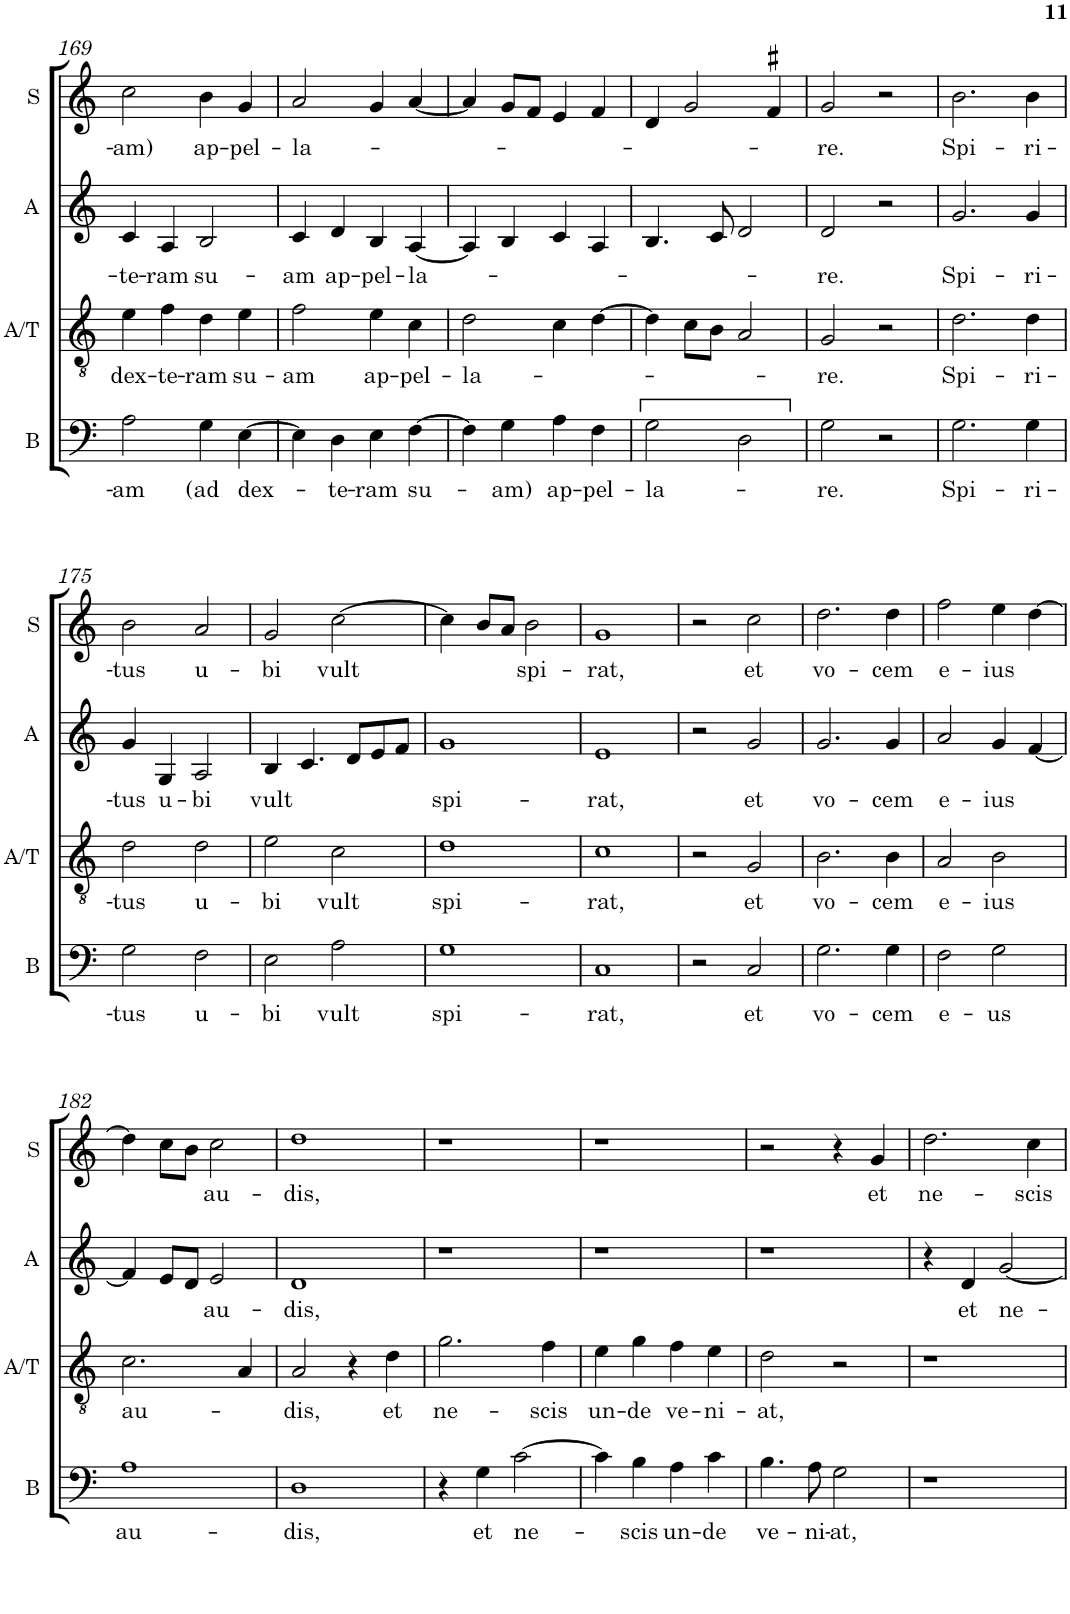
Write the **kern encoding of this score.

**kern	**text	**kern	**text	**kern	**text	**kern	**text
*part4	*part4	*part3	*part3	*part2	*part2	*part1	*part1
*staff4	*staff4	*staff3	*staff3	*staff2	*staff2	*staff1	*staff1
*I"B	*	*I"A/T	*	*I"A	*	*I"S	*
*I'B	*	*I'A/T	*	*I'A	*	*I'S	*
!!LO:PB:g=z
*clefF4	*	*clefGv2	*	*clefG2	*	*clefG2	*
*	*	*	*	*Trd4c7	*	*	*
*k[]	*	*k[]	*	*k[]	*	*k[]	*
*M2/2	*	*M2/2	*	*M2/2	*	*M2/2	*
*met(c|)	*	*met(c|)	*	*met(c|)	*	*met(c|)	*
=169	=169	=169	=169	=169	=169	=169	=169
!	!LO:LY:b	!	!LO:LY:b	!	!LO:LY:b	!	!LO:LY:b
2A\	-am	4e\	dex-	4c/	-te-	2cc\	-am)
!	!	!	!LO:LY:b	!	!LO:LY:b	!	!
.	.	4f\	-te-	4A/	-ram	.	.
!	!LO:LY:b	!	!LO:LY:b	!	!LO:LY:b	!	!LO:LY:b
4G\	(ad	4d\	-ram	2B/	su-	4b\	ap-
!	!LO:LY:b	!	!LO:LY:b	!	!	!	!LO:LY:b
[4E\	dex-	4e\	su-	.	.	4g/	-pel-
=170	=170	=170	=170	=170	=170	=170	=170
!	!	!	!LO:LY:b	!	!LO:LY:b	!	!LO:LY:b
4E\]	.	2f\	-am	4c/	-am	2a/	-la-
!	!LO:LY:b	!	!	!	!LO:LY:b	!	!
4D\	-te-	.	.	4d/	ap-	.	.
!	!LO:LY:b	!	!LO:LY:b	!	!LO:LY:b	!	!
4E\	-ram	4e\	ap-	4B/	-pel-	4g/	.
!	!LO:LY:b	!	!LO:LY:b	!	!LO:LY:b	!	!
[4F\	su-	4c\	-pel-	[4A/	-la-	[4a/	.
=171	=171	=171	=171	=171	=171	=171	=171
!	!	!	!LO:LY:b	!	!	!	!
4F\]	.	2d\	-la-	4A/]	.	4a/]	.
!	!LO:LY:b	!	!	!	!	!	!
4G\	-am)	.	.	4B/	.	8g/L	.
.	.	.	.	.	.	8f/J	.
!	!LO:LY:b	!	!	!	!	!	!
4A\	ap-	4c\	.	4c/	.	4e/	.
!	!LO:LY:b	!	!	!	!	!	!
4F\	-pel-	[4d\	.	4A/	.	4f/	.
=172	=172	=172	=172	=172	=172	=172	=172
!	!LO:LY:b	!	!	!	!	!	!
2G\	-la-	4d\]	.	4.B/	.	4d/	.
.	.	8c\L	.	.	.	2g/	.
.	.	8B\J	.	8c/	.	.	.
2D\	.	2A/	.	2d/	.	.	.
.	.	.	.	.	.	4f#X/	.
=173	=173	=173	=173	=173	=173	=173	=173
!	!LO:LY:b	!	!LO:LY:b	!	!LO:LY:b	!	!LO:LY:b
2G\	-re.	2G/	-re.	2d/	-re.	2g/	-re.
2r	.	2r	.	2r	.	2r	.
=174	=174	=174	=174	=174	=174	=174	=174
!	!LO:LY:b	!	!LO:LY:b	!	!LO:LY:b	!	!LO:LY:b
2.G\	Spi-	2.d\	Spi-	2.g/	Spi-	2.b\	Spi-
!	!LO:LY:b	!	!LO:LY:b	!	!LO:LY:b	!	!LO:LY:b
4G\	-ri-	4d\	-ri-	4g/	-ri-	4b\	-ri-
!!LO:LB:g=z
=175	=175	=175	=175	=175	=175	=175	=175
!	!LO:LY:b	!	!LO:LY:b	!	!LO:LY:b	!	!LO:LY:b
2G\	-tus	2d\	-tus	4g/	-tus	2b\	-tus
!	!	!	!	!	!LO:LY:b	!	!
.	.	.	.	4G/	u-	.	.
!	!LO:LY:b	!	!LO:LY:b	!	!LO:LY:b	!	!LO:LY:b
2F\	u-	2d\	u-	2A/	-bi	2a/	u-
=176	=176	=176	=176	=176	=176	=176	=176
!	!LO:LY:b	!	!LO:LY:b	!	!LO:LY:b	!	!LO:LY:b
2E\	-bi	2e\	-bi	4B/	vult	2g/	-bi
.	.	.	.	4.c/	.	.	.
!	!LO:LY:b	!	!LO:LY:b	!	!	!	!LO:LY:b
2A\	vult	2c\	vult	.	.	[2cc\	vult
.	.	.	.	8d/L	.	.	.
.	.	.	.	8e/	.	.	.
.	.	.	.	8f/J	.	.	.
=177	=177	=177	=177	=177	=177	=177	=177
!	!LO:LY:b	!	!LO:LY:b	!	!LO:LY:b	!	!
1G	spi-	1d	spi-	1g	spi-	4cc\]	.
.	.	.	.	.	.	8b/L	.
.	.	.	.	.	.	8a/J	.
!	!	!	!	!	!	!	!LO:LY:b
.	.	.	.	.	.	2b\	spi-
=178	=178	=178	=178	=178	=178	=178	=178
!	!LO:LY:b	!	!LO:LY:b	!	!LO:LY:b	!	!LO:LY:b
1C	-rat,	1c	-rat,	1e	-rat,	1g	-rat,
=179	=179	=179	=179	=179	=179	=179	=179
2r	.	2r	.	2r	.	2r	.
!	!LO:LY:b	!	!LO:LY:b	!	!LO:LY:b	!	!LO:LY:b
2C/	et	2G/	et	2g/	et	2cc\	et
=180	=180	=180	=180	=180	=180	=180	=180
!	!LO:LY:b	!	!LO:LY:b	!	!LO:LY:b	!	!LO:LY:b
2.G\	vo-	2.B\	vo-	2.g/	vo-	2.dd\	vo-
!	!LO:LY:b	!	!LO:LY:b	!	!LO:LY:b	!	!LO:LY:b
4G\	-cem	4B\	-cem	4g/	-cem	4dd\	-cem
=181	=181	=181	=181	=181	=181	=181	=181
!	!LO:LY:b	!	!LO:LY:b	!	!LO:LY:b	!	!LO:LY:b
2F\	e-	2A/	e-	2a/	e-	2ff\	e-
!	!LO:LY:b	!	!LO:LY:b	!	!LO:LY:b	!	!LO:LY:b
2G\	-us	2B\	-ius	4g/	-ius	4ee\	ius
.	.	.	.	[4f/	.	[4dd\	.
!!LO:LB:g=z
=182	=182	=182	=182	=182	=182	=182	=182
!	!LO:LY:b	!	!LO:LY:b	!	!	!	!
1A	au-	2.c\	au-	4f/]	.	4dd\]	.
.	.	.	.	8e/L	.	8cc\L	.
.	.	.	.	8d/J	.	8b\J	.
!	!	!	!	!	!LO:LY:b	!	!LO:LY:b
.	.	.	.	2e/	au-	2cc\	au-
.	.	4A/	.	.	.	.	.
=183	=183	=183	=183	=183	=183	=183	=183
!	!LO:LY:b	!	!LO:LY:b	!	!LO:LY:b	!	!LO:LY:b
1D	-dis,	2A/	-dis,	1d	-dis,	1dd	-dis,
.	.	4r	.	.	.	.	.
!	!	!	!LO:LY:b	!	!	!	!
.	.	4d\	et	.	.	.	.
=184	=184	=184	=184	=184	=184	=184	=184
!	!	!	!LO:LY:b	!	!	!	!
4r	.	2.g\	ne-	1r	.	1r	.
!	!LO:LY:b	!	!	!	!	!	!
4G\	et	.	.	.	.	.	.
!	!LO:LY:b	!	!	!	!	!	!
[2c\	ne-	.	.	.	.	.	.
!	!	!	!LO:LY:b	!	!	!	!
.	.	4f\	-scis	.	.	.	.
=185	=185	=185	=185	=185	=185	=185	=185
!	!	!	!LO:LY:b	!	!	!	!
4c\]	.	4e\	un-	1r	.	1r	.
!	!LO:LY:b	!	!LO:LY:b	!	!	!	!
4B\	-scis	4g\	-de	.	.	.	.
!	!LO:LY:b	!	!LO:LY:b	!	!	!	!
4A\	un-	4f\	ve-	.	.	.	.
!	!LO:LY:b	!	!LO:LY:b	!	!	!	!
4c\	-de	4e\	-ni-	.	.	.	.
=186	=186	=186	=186	=186	=186	=186	=186
!	!LO:LY:b	!	!LO:LY:b	!	!	!	!
4.B\	ve-	2d\	-at,	1r	.	2r	.
!	!LO:LY:b	!	!	!	!	!	!
8A\	-ni-	.	.	.	.	.	.
!	!LO:LY:b	!	!	!	!	!	!
2G\	-at,	2r	.	.	.	4r	.
!	!	!	!	!	!	!	!LO:LY:b
.	.	.	.	.	.	4g/	et
=187	=187	=187	=187	=187	=187	=187	=187
!	!	!	!	!	!	!	!LO:LY:b
1r	.	1r	.	4r	.	2.dd\	ne-
!	!	!	!	!	!LO:LY:b	!	!
.	.	.	.	4d/	et	.	.
!	!	!	!	!	!LO:LY:b	!	!
.	.	.	.	[2g/	ne-	.	.
!	!	!	!	!	!	!	!LO:LY:b
.	.	.	.	.	.	4cc\	-scis
=	=	=	=	=	=	=	=
*-	*-	*-	*-	*-	*-	*-	*-
